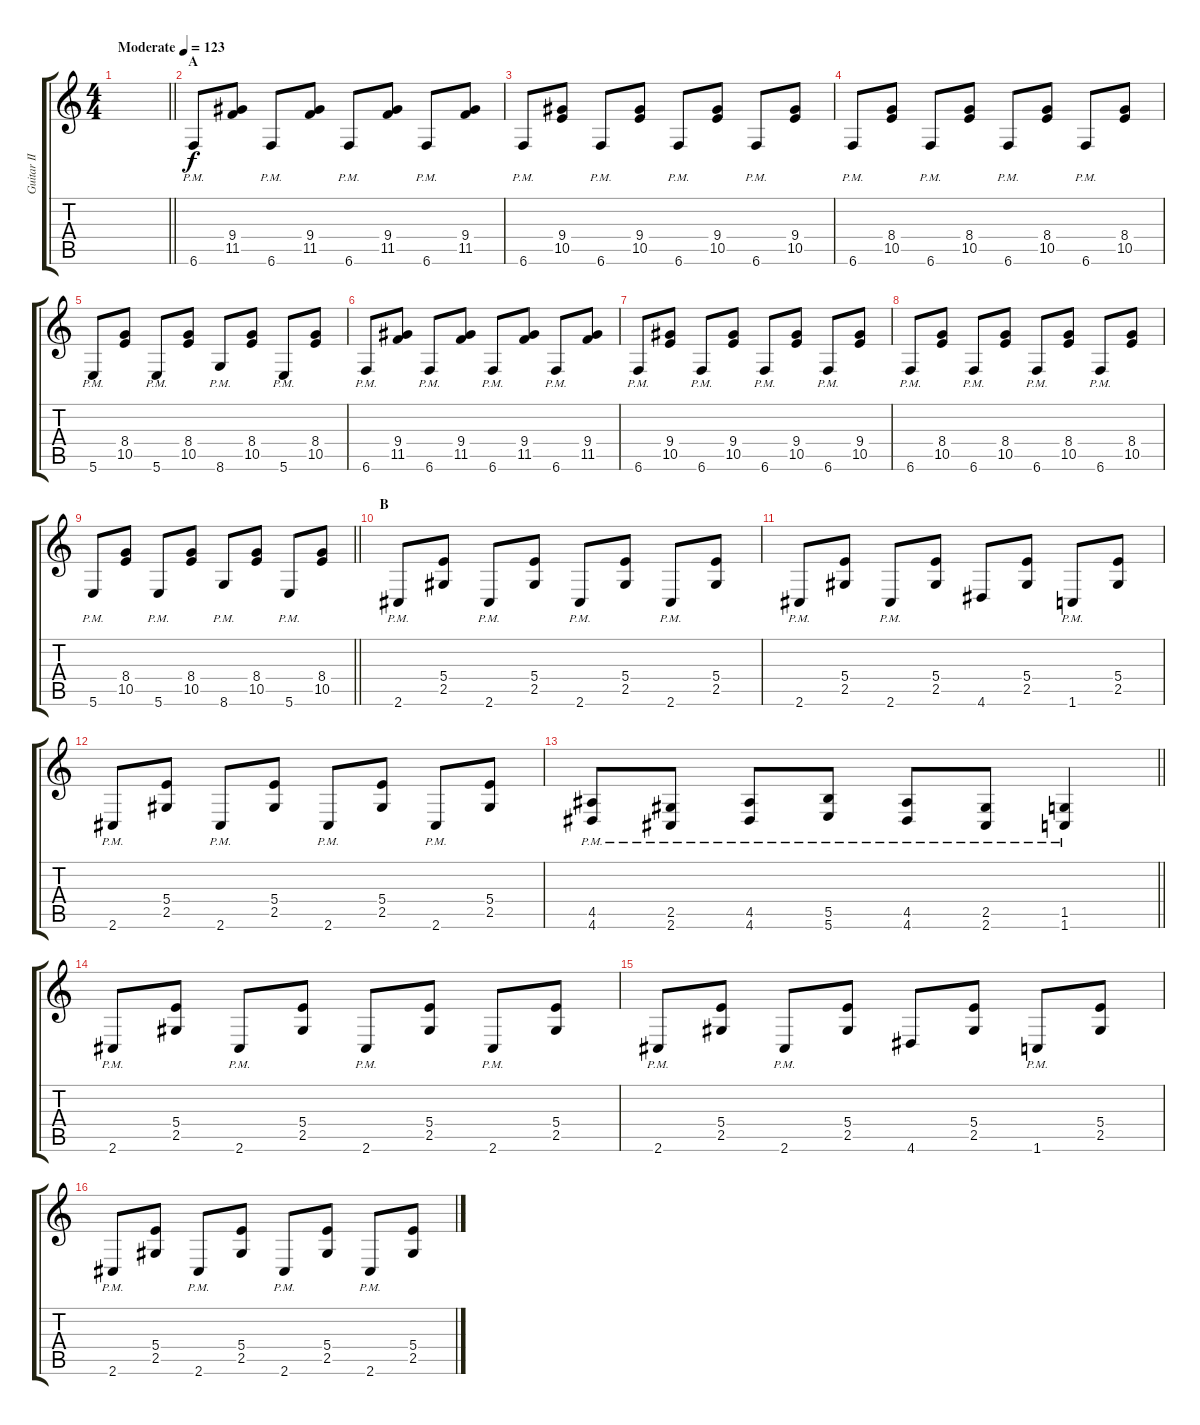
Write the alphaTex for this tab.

\track ("Guitar II" "Guitar II") {instrument distortionguitar}
\staff {score tabs}
\tuning (Db4 Ab3 E3 B2 Gb2 B1) {hide}
\ts (4 4)
\tempo (123 "Moderate")
\clef g2
\barLineRight lightlight
\ks c
|
\section ("" "A")
6.6{pm}.8 (9.4 11.5).8 6.6{pm}.8 (9.4 11.5).8 6.6{pm}.8 (9.4 11.5).8 6.6{pm}.8 (9.4 11.5).8 |
6.6{pm}.8 (9.4 10.5).8 6.6{pm}.8 (9.4 10.5).8 6.6{pm}.8 (9.4 10.5).8 6.6{pm}.8 (9.4 10.5).8 |
6.6{pm}.8 (8.4 10.5).8 6.6{pm}.8 (8.4 10.5).8 6.6{pm}.8 (8.4 10.5).8 6.6{pm}.8 (8.4 10.5).8 |
5.6{pm}.8 (8.4 10.5).8 5.6{pm}.8 (8.4 10.5).8 8.6{pm}.8 (8.4 10.5).8 5.6{pm}.8 (8.4 10.5).8 |
6.6{pm}.8 (9.4 11.5).8 6.6{pm}.8 (9.4 11.5).8 6.6{pm}.8 (9.4 11.5).8 6.6{pm}.8 (9.4 11.5).8 |
6.6{pm}.8 (9.4 10.5).8 6.6{pm}.8 (9.4 10.5).8 6.6{pm}.8 (9.4 10.5).8 6.6{pm}.8 (9.4 10.5).8 |
6.6{pm}.8 (8.4 10.5).8 6.6{pm}.8 (8.4 10.5).8 6.6{pm}.8 (8.4 10.5).8 6.6{pm}.8 (8.4 10.5).8 |
\barLineRight lightlight
5.6{pm}.8 (8.4 10.5).8 5.6{pm}.8 (8.4 10.5).8 8.6{pm}.8 (8.4 10.5).8 5.6{pm}.8 (8.4 10.5).8 |
\section ("" "B")
2.6{pm}.8 (5.4 2.5).8 2.6{pm}.8 (5.4 2.5).8 2.6{pm}.8 (5.4 2.5).8 2.6{pm}.8 (5.4 2.5).8 |
2.6{pm}.8 (5.4 2.5).8 2.6{pm}.8 (5.4 2.5).8 4.6.8 (5.4 2.5).8 1.6{pm}.8 (5.4 2.5).8 |
2.6{pm}.8 (5.4 2.5).8 2.6{pm}.8 (5.4 2.5).8 2.6{pm}.8 (5.4 2.5).8 2.6{pm}.8 (5.4 2.5).8 |
\barLineRight lightlight
(4.5{pm} 4.6{pm}).8 (2.5{pm} 2.6{pm}).8 (4.5{pm} 4.6{pm}).8 (5.5{pm} 5.6{pm}).8 (4.5{pm} 4.6{pm}).8 (2.5{pm} 2.6{pm}).8 (1.5{pm} 1.6{pm}).4 |
2.6{pm}.8 (5.4 2.5).8 2.6{pm}.8 (5.4 2.5).8 2.6{pm}.8 (5.4 2.5).8 2.6{pm}.8 (5.4 2.5).8 |
2.6{pm}.8 (5.4 2.5).8 2.6{pm}.8 (5.4 2.5).8 4.6.8 (5.4 2.5).8 1.6{pm}.8 (5.4 2.5).8 |
2.6{pm}.8 (5.4 2.5).8 2.6{pm}.8 (5.4 2.5).8 2.6{pm}.8 (5.4 2.5).8 2.6{pm}.8 (5.4 2.5).8
